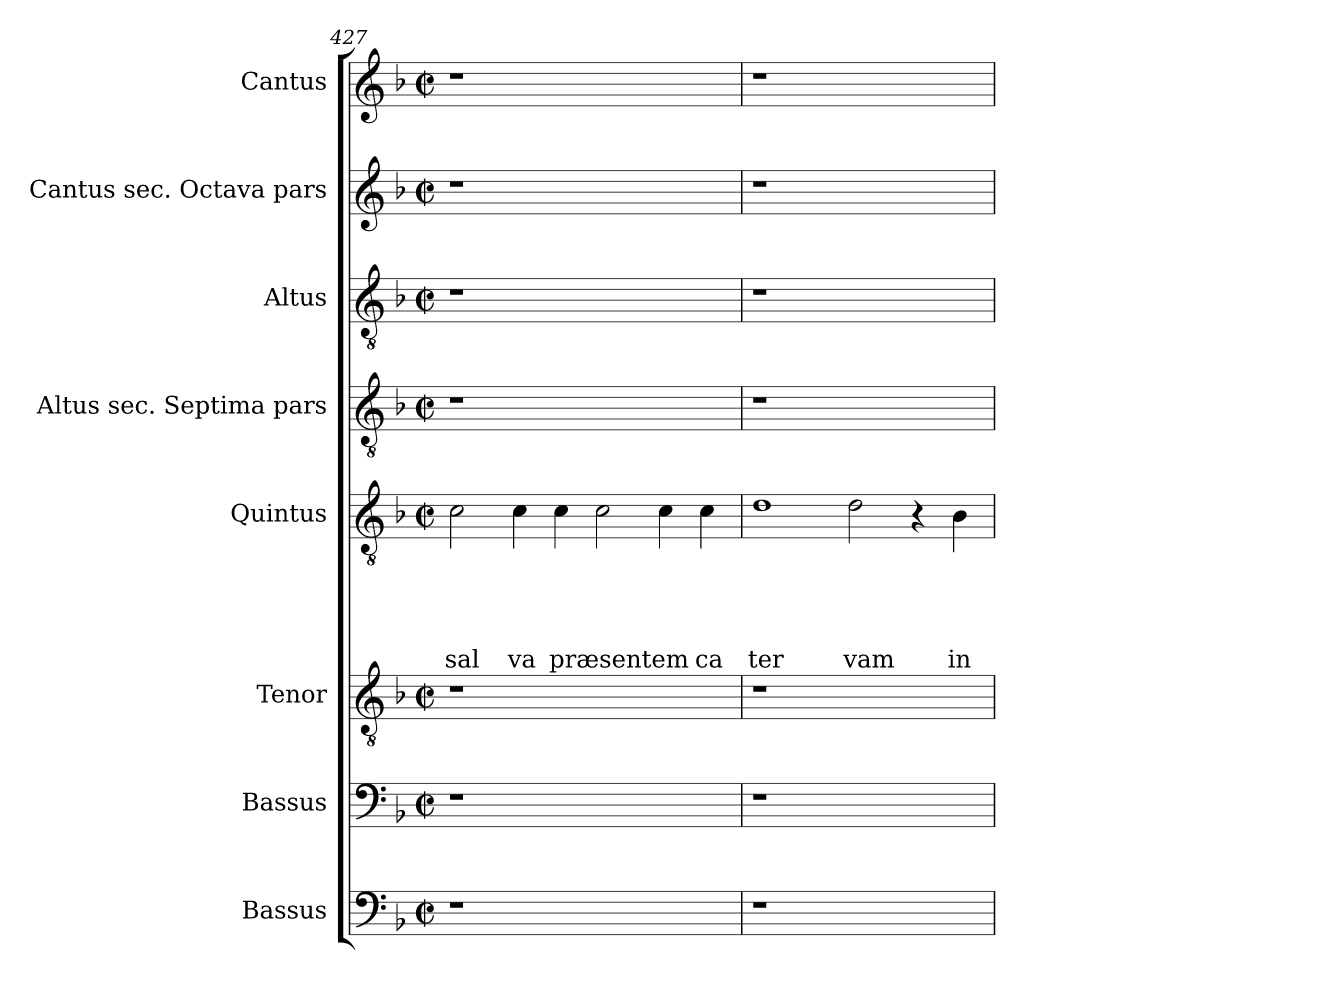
**kern	**kern	**kern	**kern	**text	**text	**text	**text	**text	**kern	**kern	**kern	**kern
*part8	*part7	*part6	*part5	*part5	*part5	*part5	*part5	*part5	*part4	*part3	*part2	*part1
*staff8	*staff7	*staff6	*staff5	*staff5	*staff5	*staff5	*staff5	*staff5	*staff4	*staff3	*staff2	*staff1
*I"Bassus	*I"Bassus	*I"Tenor	*I"Quintus	*	*	*	*	*	*I"Altus sec. Septima pars	*I"Altus	*I"Cantus sec. Octava pars	*I"Cantus
*	*I'Bassus	*I'Tenor	*I'Quintus	*	*	*	*	*	*	*I'Altus	*	*I'Cantus
*clefF4	*clefF4	*clefGv2	*clefGv2	*	*	*	*	*	*clefGv2	*clefGv2	*clefG2	*clefG2
*k[b-]	*k[b-]	*k[b-]	*k[b-]	*	*	*	*	*	*k[b-]	*k[b-]	*k[b-]	*k[b-]
*F:	*F:	*F:	*F:	*	*	*	*	*	*F:	*F:	*F:	*F:
*M2/2	*M2/2	*M2/2	*M2/2	*	*	*	*	*	*M2/2	*M2/2	*M2/2	*M2/2
*met(c|)	*met(c|)	*met(c|)	*met(c|)	*	*	*	*	*	*met(c|)	*met(c|)	*met(c|)	*met(c|)
=427	=427	=427	=427	=427	=427	=427	=427	=427	=427	=427	=427	=427
!	!	!	!	!	!	!	!	!LO:LY:b	!	!	!	!
1r	1r	1r	2c\	.	.	.	.	sal	1r	1r	1r	1r
!	!	!	!	!	!	!	!	!LO:LY:b	!	!	!	!
.	.	.	4c\	.	.	.	.	va	.	.	.	.
!	!	!	!	!	!	!	!	!LO:LY:b	!	!	!	!
.	.	.	4c\	.	.	.	.	præsentem	.	.	.	.
1ryy	1ryy	1ryy	2c\	.	.	.	.	.	1ryy	1ryy	1ryy	1ryy
.	.	.	4c\	.	.	.	.	.	.	.	.	.
!	!	!	!	!	!	!	!	!LO:LY:b	!	!	!	!
.	.	.	4c\	.	.	.	.	ca	.	.	.	.
=428	=428	=428	=428	=428	=428	=428	=428	=428	=428	=428	=428	=428
!	!	!	!	!	!	!	!	!LO:LY:b	!	!	!	!
1r	1r	1r	1d	.	.	.	.	ter	1r	1r	1r	1r
!	!	!	!	!	!	!	!	!LO:LY:b	!	!	!	!
1ryy	1ryy	1ryy	2d\	.	.	.	.	vam	1ryy	1ryy	1ryy	1ryy
.	.	.	4r	.	.	.	.	.	.	.	.	.
!	!	!	!	!	!	!	!	!LO:LY:b	!	!	!	!
.	.	.	4B-\	.	.	.	.	in	.	.	.	.
=	=	=	=	=	=	=	=	=	=	=	=	=
*-	*-	*-	*-	*-	*-	*-	*-	*-	*-	*-	*-	*-
